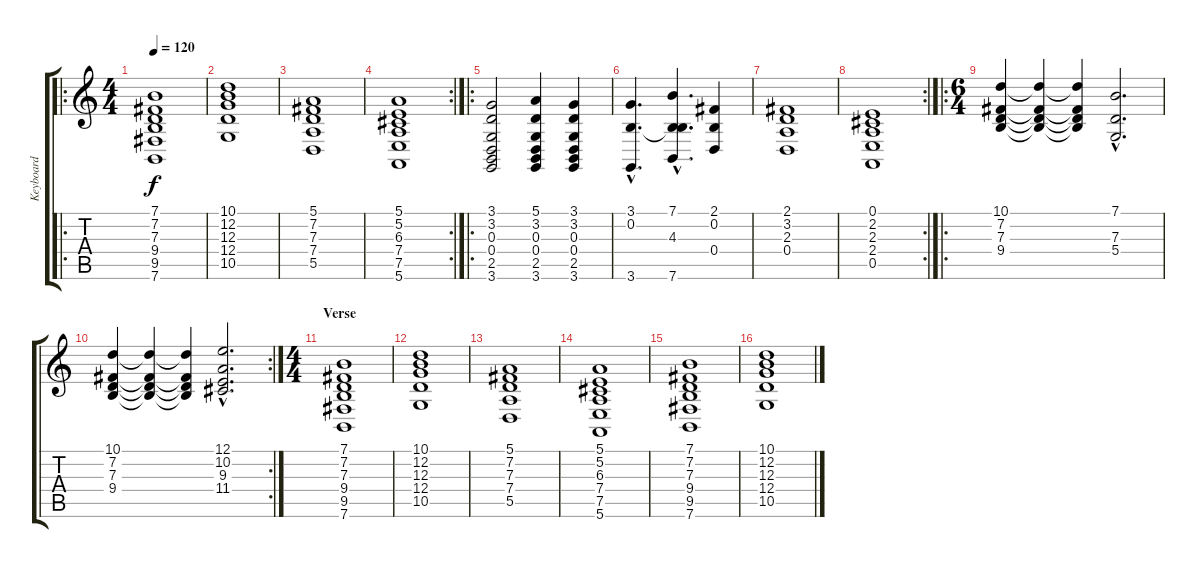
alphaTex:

\track ("Keyboard" "Keyboard") {instrument stringensemble1}
\staff {score tabs}
\tuning (E4 B3 G3 D3 A2 E2) {hide}
\ro
\ts (4 4)
\tempo 120
\clef g2
\ks c
(7.1 7.2 7.3 9.4 9.5 7.6).1{dy f instrument stringensemble1} |
(10.1 12.2 12.3 12.4 10.5).1 |
(5.1 7.2 7.3 7.4 5.5).1 |
\rc 2
(5.1 5.2 6.3 7.4 7.5 5.6).1 |
\ro
(3.1 3.2 0.3 0.4 2.5 3.6).2 (5.1 3.2 0.3 0.4 2.5 3.6).4 (3.1 3.2 0.3 0.4 2.5 3.6).4 |
(3.1{hac} 0.2{hac} 3.6{hac}).4{d} (7.1{hac} 0.2{hac t} 4.3{hac} 7.6{hac}).4{d} (2.1 0.2 0.4).4 |
(2.1 3.2 2.3 0.4).1 |
\rc 2
(0.1 2.2 2.3 2.4 0.5).1 |
\ro
\ts (6 4)
(10.1 7.2 7.3 9.4).4 (10.1{t} 7.2{t} 7.3{t} 9.4{t}).4 (10.1{t} 7.2{t} 7.3{t} 9.4{t}).4 (7.1{hac} 7.3{hac} 5.4{hac}).2{d} |
\rc 2
(10.1 7.2 7.3 9.4).4 (10.1{t} 7.2{t} 7.3{t} 9.4{t}).4 (10.1{t} 7.2{t} 7.3{t} 9.4{t}).4 (12.1{hac} 10.2{hac} 9.3{hac} 11.4{hac}).2{d} |
\ts (4 4)
\section ("" "Verse")
(7.1 7.2 7.3 9.4 9.5 7.6).1 |
(10.1 12.2 12.3 12.4 10.5).1 |
(5.1 7.2 7.3 7.4 5.5).1 |
(5.1 5.2 6.3 7.4 7.5 5.6).1 |
(7.1 7.2 7.3 9.4 9.5 7.6).1 |
(10.1 12.2 12.3 12.4 10.5).1
